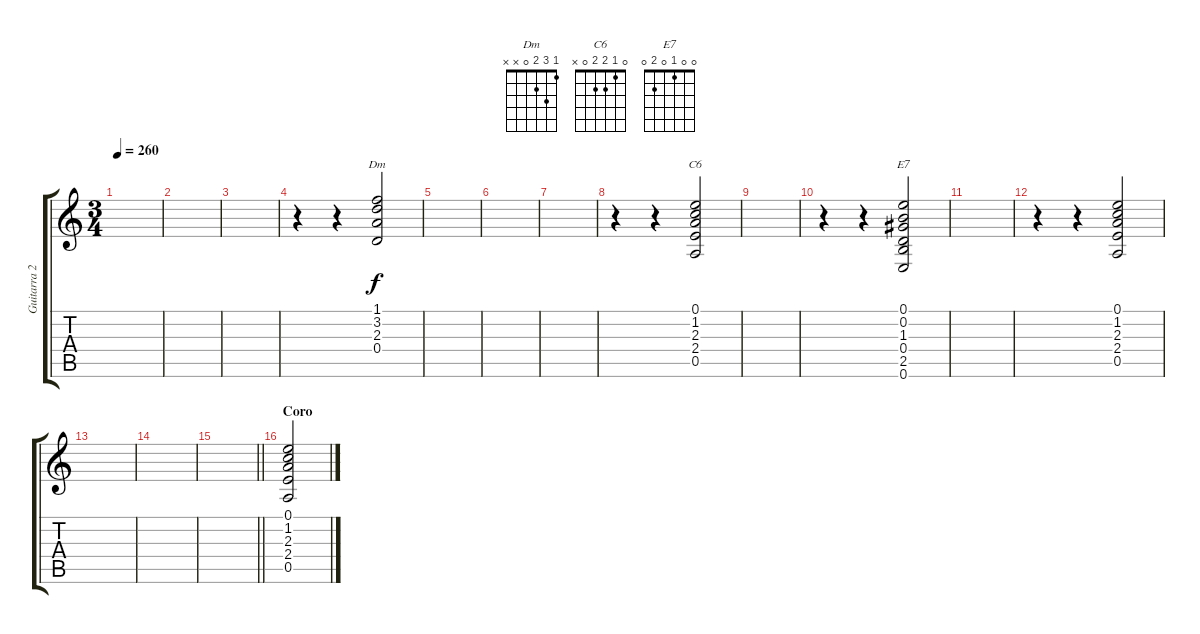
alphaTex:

\track ("Guitarra 2" "Guitarra 2") {instrument electricguitarclean}
\staff {score tabs}
\tuning (E4 B3 G3 D3 A2 E2) {hide}
\chord ("Dm" 1 3 2 0 x x)
\chord ("C6" 0 1 2 2 0 x)
\chord ("E7" 0 0 1 0 2 0)
\ts (3 4)
\tempo 260
\clef g2
\ks c
|
|
|
r.4 r.4 (1.1 3.2 2.3 0.4).2{ch "Dm"} |
|
|
|
r.4 r.4 (0.1 1.2 2.3 2.4 0.5).2{ch "C6"} |
|
r.4 r.4 (0.1 0.2 1.3 0.4 2.5 0.6).2{ch "E7"} |
|
r.4 r.4 (0.1 1.2 2.3 2.4 0.5).2 |
|
|
\barLineRight lightlight
|
\section ("" "Coro")
(0.1 1.2 2.3 2.4 0.5).2
